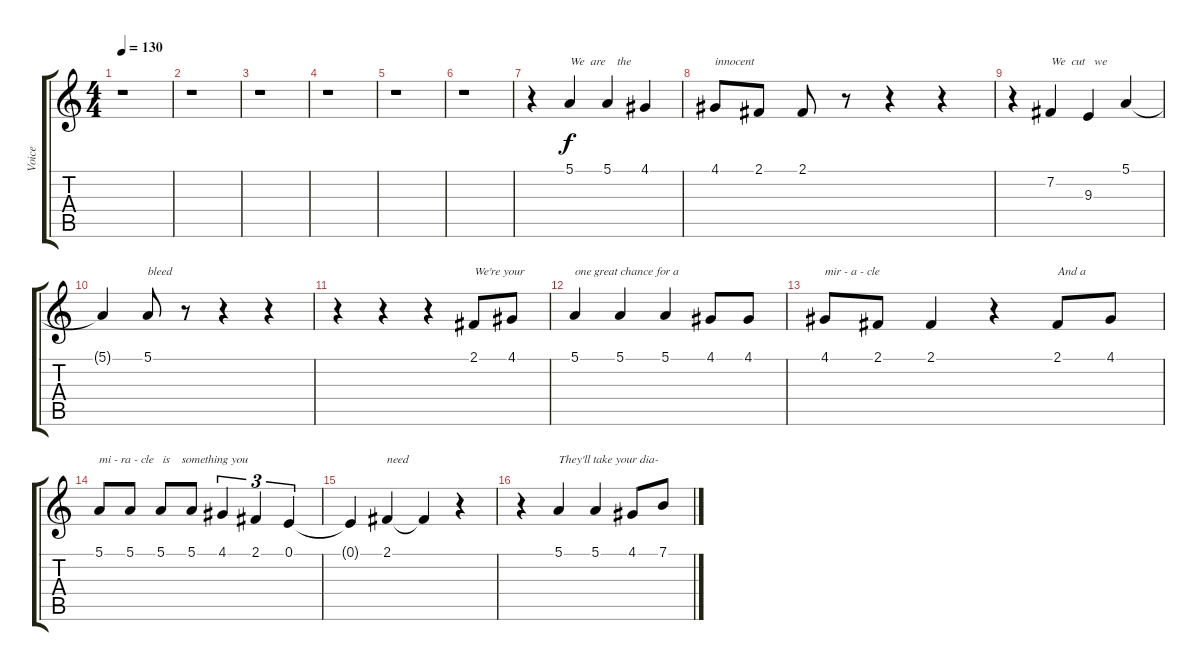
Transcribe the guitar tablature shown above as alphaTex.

\track ("Voice" "Voice") {instrument violin}
\staff {score tabs}
\tuning (E4 B3 G3 D3 A2 E2) {hide}
\ts (4 4)
\tempo 130
\clef g2
\ks c
r.1{dy f} |
r.1 |
r.1 |
r.1 |
r.1 |
r.1 |
r.4 5.1.4{txt "We  are    the"} 5.1.4 4.1.4 |
4.1.8{txt "innocent"} 2.1.8 2.1.8 r.8 r.4 r.4 |
r.4 7.2.4{txt "We  cut   we"} 9.3.4 5.1.4 |
5.1{t}.4 5.1.8{txt "bleed"} r.8 r.4 r.4 |
r.4 r.4 r.4 2.1.8{txt "We're your"} 4.1.8 |
5.1.4{txt "one great chance for a"} 5.1.4 5.1.4 4.1.8 4.1.8 |
4.1.8{txt "mir - a - cle"} 2.1.8 2.1.4 r.4 2.1.8{txt "And a"} 4.1.8 |
5.1.8{txt "mi - ra - cle   is    something you"} 5.1.8 5.1.8 5.1.8 4.1.4{tu (3 2)} 2.1.4{tu (3 2)} 0.1.4{tu (3 2)} |
0.1{t}.4 2.1.4{txt "need"} 2.1{t}.4 r.4 |
r.4 5.1.4{txt "They'll take your dia-"} 5.1.4 4.1.8 7.1.8
